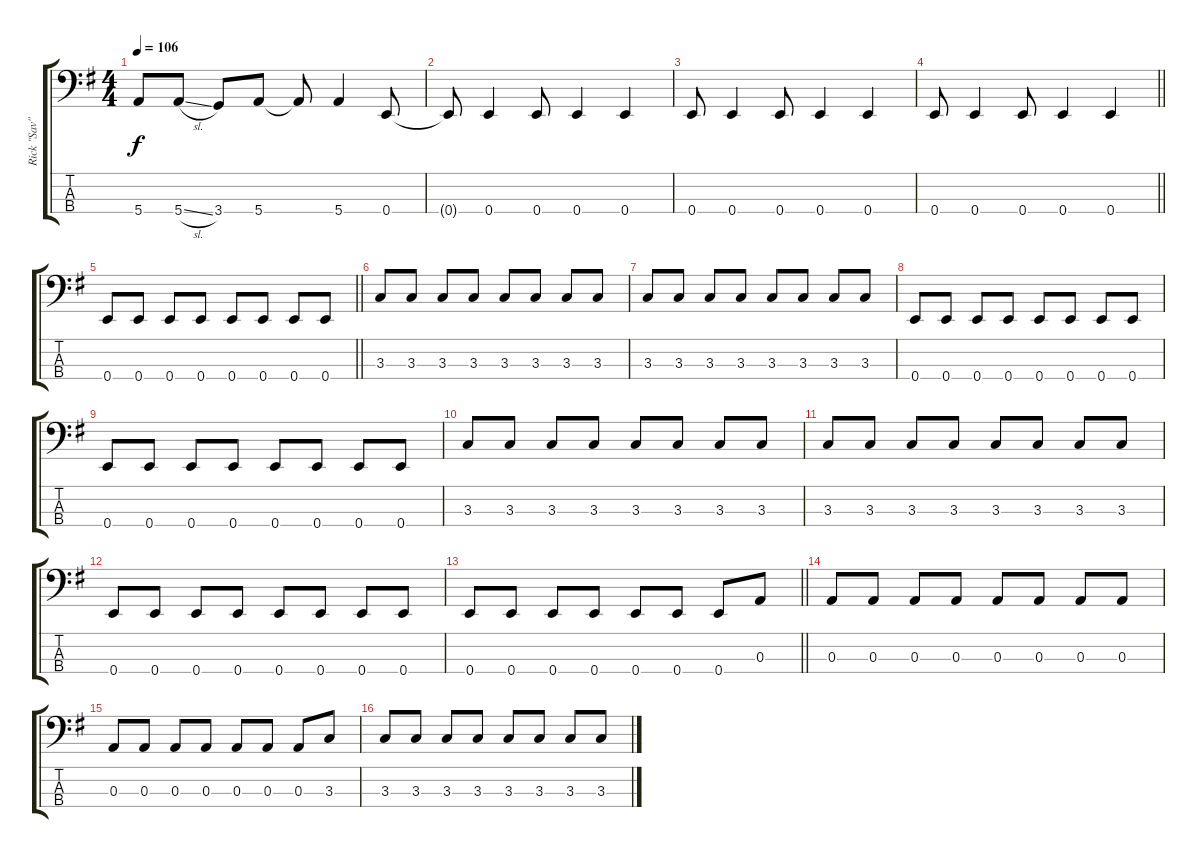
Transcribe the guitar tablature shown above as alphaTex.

\track ("Rick \"Sav\" Savage" "Rick \"Sav\"") {instrument synthbass2}
\staff {score tabs}
\tuning (G2 D2 A1 E1) {hide}
\ts (4 4)
\tempo 106
\clef f4
\ks eminor
5.4.8{dy f} 5.4{sl}.8 3.4.8 5.4.8 5.4{t}.8 5.4.4 0.4.8 |
0.4{t}.8 0.4.4 0.4.8 0.4.4 0.4.4 |
0.4.8 0.4.4 0.4.8 0.4.4 0.4.4 |
\barLineRight lightlight
0.4.8 0.4.4 0.4.8 0.4.4 0.4.4 |
\barLineRight lightlight
0.4.8 0.4.8 0.4.8 0.4.8 0.4.8 0.4.8 0.4.8 0.4.8 |
3.3.8 3.3.8 3.3.8 3.3.8 3.3.8 3.3.8 3.3.8 3.3.8 |
3.3.8 3.3.8 3.3.8 3.3.8 3.3.8 3.3.8 3.3.8 3.3.8 |
0.4.8 0.4.8 0.4.8 0.4.8 0.4.8 0.4.8 0.4.8 0.4.8 |
0.4.8 0.4.8 0.4.8 0.4.8 0.4.8 0.4.8 0.4.8 0.4.8 |
3.3.8 3.3.8 3.3.8 3.3.8 3.3.8 3.3.8 3.3.8 3.3.8 |
3.3.8 3.3.8 3.3.8 3.3.8 3.3.8 3.3.8 3.3.8 3.3.8 |
0.4.8 0.4.8 0.4.8 0.4.8 0.4.8 0.4.8 0.4.8 0.4.8 |
\barLineRight lightlight
0.4.8 0.4.8 0.4.8 0.4.8 0.4.8 0.4.8 0.4.8 0.3.8 |
0.3.8 0.3.8 0.3.8 0.3.8 0.3.8 0.3.8 0.3.8 0.3.8 |
0.3.8 0.3.8 0.3.8 0.3.8 0.3.8 0.3.8 0.3.8 3.3.8 |
3.3.8 3.3.8 3.3.8 3.3.8 3.3.8 3.3.8 3.3.8 3.3.8
